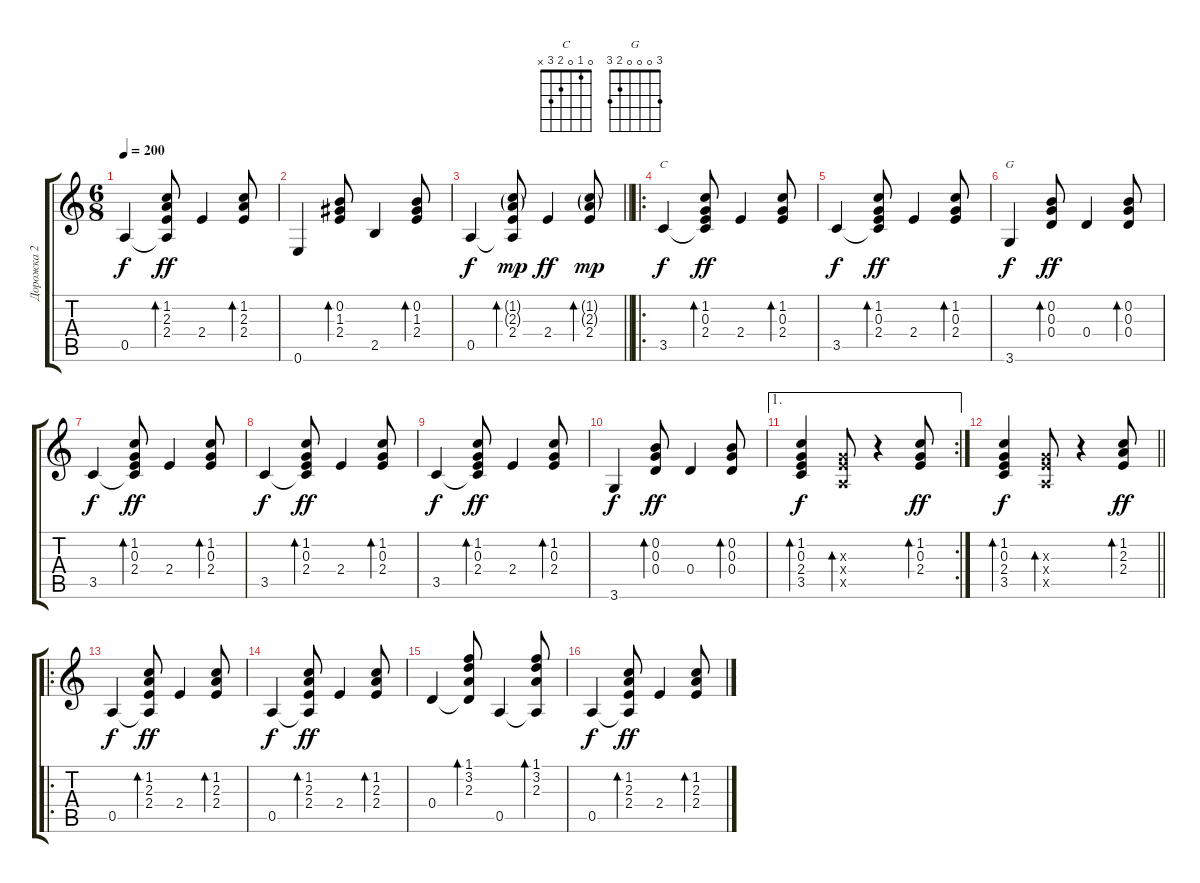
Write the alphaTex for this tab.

\track ("Дорожка 2" "Дорожка 2") {instrument acousticguitarsteel}
\staff {score tabs}
\tuning (E4 B3 G3 D3 A2 E2) {hide}
\chord ("C" 0 1 0 2 3 x)
\chord ("G" 3 0 0 0 2 3)
\ts (6 8)
\tempo 200
\clef g2
\ks c
0.5.4{dy f} (1.2 2.3 2.4 0.5{t}).8{bd 60 dy ff} 2.4.4 (1.2 2.3 2.4).8{bd 60} |
0.6.4 (0.2 1.3 2.4).8{bd 60} 2.5.4 (0.2 1.3 2.4).8{bd 60} |
\barLineRight lightlight
0.5.4{dy f} (1.2{g} 2.3{g} 2.4 0.5{t}).8{bd 60 dy mp} 2.4.4{dy ff} (1.2{g} 2.3{g} 2.4).8{bd 60 dy mp} |
\ro
\section ("" "")
3.5.4{ch "C" dy f} (1.2 0.3 2.4 3.5{t}).8{bd 60 dy ff} 2.4.4 (1.2 0.3 2.4).8{bd 60} |
3.5.4{dy f} (1.2 0.3 2.4 3.5{t}).8{bd 60 dy ff} 2.4.4 (1.2 0.3 2.4).8{bd 60} |
3.6.4{ch "G" dy f} (0.2 0.3 0.4).8{bd 60 dy ff} 0.4.4 (0.2 0.3 0.4).8{bd 60} |
3.5.4{dy f} (1.2 0.3 2.4 3.5{t}).8{bd 60 dy ff} 2.4.4 (1.2 0.3 2.4).8{bd 60} |
3.5.4{dy f} (1.2 0.3 2.4 3.5{t}).8{bd 60 dy ff} 2.4.4 (1.2 0.3 2.4).8{bd 60} |
3.5.4{dy f} (1.2 0.3 2.4 3.5{t}).8{bd 60 dy ff} 2.4.4 (1.2 0.3 2.4).8{bd 60} |
3.6.4{dy f} (0.2 0.3 0.4).8{bd 60 dy ff} 0.4.4 (0.2 0.3 0.4).8{bd 60} |
\ae 1
\rc 2
(1.2 0.3 2.4 3.5).4{bd 60 dy f} (0.3{x} 2.4{x} 0.5{x}).8{bd 60} r.4 (1.2 0.3 2.4).8{bd 60 dy ff} |
\barLineRight lightlight
(1.2 0.3 2.4 3.5).4{bd 60 dy f} (0.3{x} 2.4{x} 0.5{x}).8{bd 60} r.4 (1.2 2.3 2.4).8{bd 60 dy ff} |
\ro
\section ("" "")
0.5.4{dy f} (1.2 2.3 2.4 0.5{t}).8{bd 60 dy ff} 2.4.4 (1.2 2.3 2.4).8{bd 60} |
0.5.4{dy f} (1.2 2.3 2.4 0.5{t}).8{bd 60 dy ff} 2.4.4 (1.2 2.3 2.4).8{bd 60} |
0.4.4 (1.1 3.2 2.3 0.4{t}).8{bd 60} 0.5.4 (1.1 3.2 2.3 0.5{t}).8{bd 60} |
0.5.4{dy f} (1.2 2.3 2.4 0.5{t}).8{bd 60 dy ff} 2.4.4 (1.2 2.3 2.4).8{bd 60}
